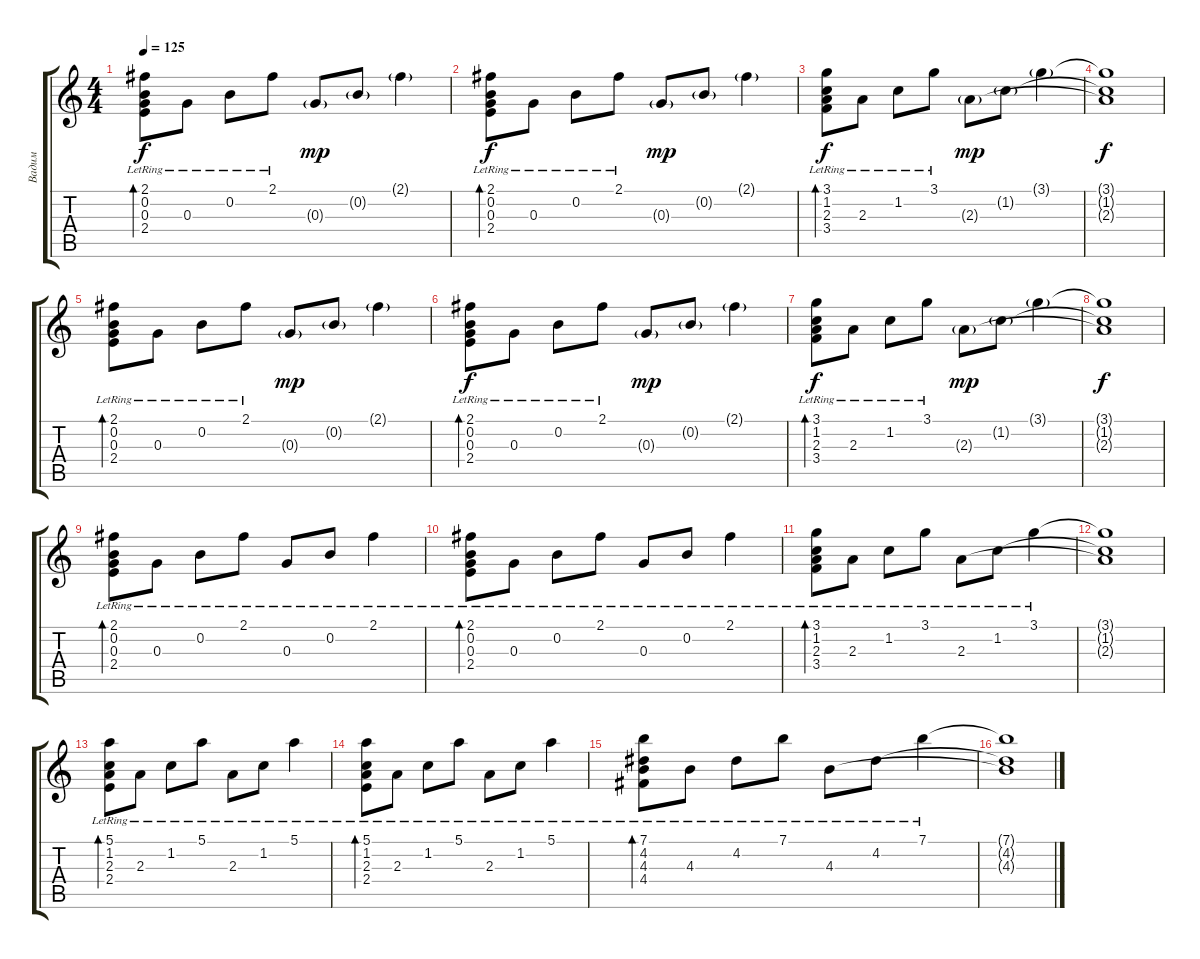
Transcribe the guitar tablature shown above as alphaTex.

\track ("Вадим" "Вадим") {instrument acousticguitarsteel}
\staff {score tabs}
\tuning (E4 B3 G3 D3 A2 E2) {hide}
\ts (4 4)
\tempo 125
\clef g2
\ks c
(2.1{lr} 0.2{lr} 0.3{lr} 2.4{lr}).8{bd 120 dy f} 0.3{lr}.8 0.2{lr}.8 2.1{lr}.8 0.3{g}.8{dy mp} 0.2{g}.8 2.1{g}.4 |
(2.1{lr} 0.2{lr} 0.3{lr} 2.4{lr}).8{bd 120 dy f} 0.3{lr}.8 0.2{lr}.8 2.1{lr}.8 0.3{g}.8{dy mp} 0.2{g}.8 2.1{g}.4 |
(3.1{lr} 1.2{lr} 2.3{lr} 3.4{lr}).8{bd 120 dy f} 2.3{lr}.8 1.2{lr}.8 3.1{lr}.8 2.3{g}.8{dy mp} 1.2{g}.8 3.1{g}.4 |
(3.1{t} 1.2{t} 2.3{t}).1{dy f} |
(2.1{lr} 0.2{lr} 0.3{lr} 2.4{lr}).8{bd 120} 0.3{lr}.8 0.2{lr}.8 2.1{lr}.8 0.3{g}.8{dy mp} 0.2{g}.8 2.1{g}.4 |
(2.1{lr} 0.2{lr} 0.3{lr} 2.4{lr}).8{bd 120 dy f} 0.3{lr}.8 0.2{lr}.8 2.1{lr}.8 0.3{g}.8{dy mp} 0.2{g}.8 2.1{g}.4 |
(3.1{lr} 1.2{lr} 2.3{lr} 3.4{lr}).8{bd 120 dy f} 2.3{lr}.8 1.2{lr}.8 3.1{lr}.8 2.3{g}.8{dy mp} 1.2{g}.8 3.1{g}.4 |
(3.1{t} 1.2{t} 2.3{t}).1{dy f} |
(2.1{lr} 0.2{lr} 0.3{lr} 2.4{lr}).8{bd 120} 0.3{lr}.8 0.2{lr}.8 2.1{lr}.8 0.3{lr}.8 0.2{lr}.8 2.1{lr}.4 |
(2.1{lr} 0.2{lr} 0.3{lr} 2.4{lr}).8{bd 120} 0.3{lr}.8 0.2{lr}.8 2.1{lr}.8 0.3{lr}.8 0.2{lr}.8 2.1{lr}.4 |
(3.1{lr} 1.2{lr} 2.3{lr} 3.4{lr}).8{bd 120} 2.3{lr}.8 1.2{lr}.8 3.1{lr}.8 2.3{lr}.8 1.2{lr}.8 3.1{lr}.4 |
(3.1{t} 1.2{t} 2.3{t}).1 |
(5.1{lr} 1.2{lr} 2.3{lr} 2.4{lr}).8{bd 120} 2.3{lr}.8 1.2{lr}.8 5.1{lr}.8 2.3{lr}.8 1.2{lr}.8 5.1{lr}.4 |
(5.1{lr} 1.2{lr} 2.3{lr} 2.4{lr}).8{bd 120} 2.3{lr}.8 1.2{lr}.8 5.1{lr}.8 2.3{lr}.8 1.2{lr}.8 5.1{lr}.4 |
(7.1{lr} 4.2{lr} 4.3{lr} 4.4{lr}).8{bd 120} 4.3{lr}.8 4.2{lr}.8 7.1{lr}.8 4.3{lr}.8 4.2{lr}.8 7.1{lr}.4 |
(7.1{t} 4.2{t} 4.3{t}).1
